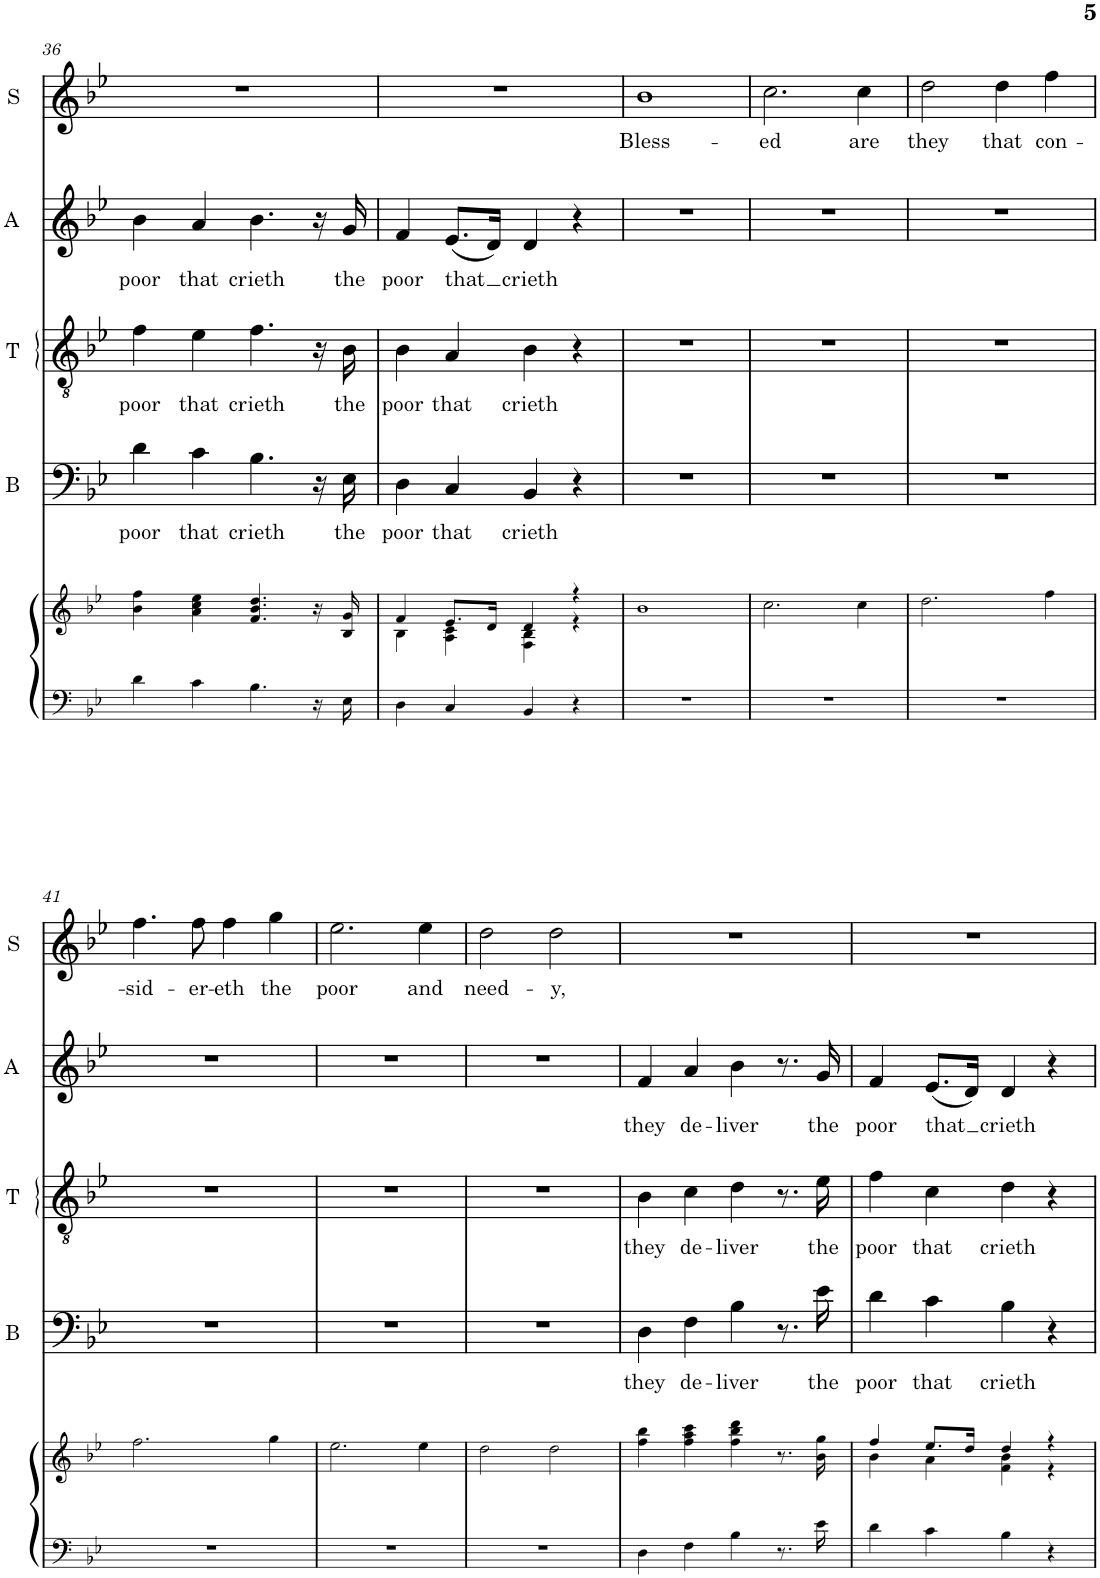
**kern	**kern	**kern	**text	**kern	**text	**kern	**text	**kern	**text
*part5	*part5	*part4	*part4	*part3	*part3	*part2	*part2	*part1	*part1
*staff6	*staff5	*staff4	*staff4	*staff3	*staff3	*staff2	*staff2	*staff1	*staff1
*I"Piano	*	*I"Basso	*	*I"Tenore	*	*I"Alto	*	*I"Canto I, II	*
*I'Pno	*	*I'B	*	*I'T	*	*I'A	*	*	*
!!LO:PB:g=z
*clefF4	*clefG2	*clefF4	*	*clefGv2	*	*clefG2	*	*clefG2	*
*k[b-e-]	*k[b-e-]	*k[b-e-]	*	*k[b-e-]	*	*k[b-e-]	*	*k[b-e-]	*
*B-:	*B-:	*B-:	*	*B-:	*	*B-:	*	*B-:	*
*M4/4	*M4/4	*M4/4	*	*M4/4	*	*M4/4	*	*M4/4	*
*met(c)	*met(c)	*met(c)	*	*met(c)	*	*met(c)	*	*met(c)	*
=36	=36	=36	=36	=36	=36	=36	=36	=36	=36
!	!	!	!LO:LY:b	!	!LO:LY:b	!	!LO:LY:b	!	!
4d-\	4b--\ 4ff-\	4d-\	poor	4f-\	poor	4b--\	poor	1r	.
!	!	!	!LO:LY:b	!	!LO:LY:b	!	!LO:LY:b	!	!
4c-\	4a-\ 4cc-\ 4ee--\	4c-\	that	4e--\	that	4a-/	that	.	.
!	!	!	!LO:LY:b	!	!LO:LY:b	!	!LO:LY:b	!	!
4.B--\	4.f-/ 4.b--/ 4.dd-/	4.B--\	crieth	4.f-\	crieth	4.b--\	crieth	.	.
16r	16r	16r	.	16r	.	16r	.	.	.
!	!	!	!LO:LY:b	!	!LO:LY:b	!	!LO:LY:b	!	!
16E--\	16B--/ 16g-/	16E--\	the	16B--\	the	16g-/	the	.	.
=37	=37	=37	=37	=37	=37	=37	=37	=37	=37
*	*^	*	*	*	*	*	*	*	*
!	!	!	!	!LO:LY:b	!	!LO:LY:b	!	!LO:LY:b	!	!
4D-\	4f-/	4B--\	4D-\	poor	4B--\	poor	4f-/	poor	1r	.
!	!	!	!	!LO:LY:b	!	!LO:LY:b	!	!LO:LY:b	!	!
4C-/	8.e--/L	4A-\ 4c-\	4C-/	that	4A-/	that	(8.e--/L	that	.	.
.	16d-/Jk	.	.	.	.	.	16d-/Jk)	.	.	.
!	!	!	!	!LO:LY:b	!	!LO:LY:b	!	!LO:LY:b	!	!
4BB--/	4d-/	4F-\ 4B--\	4BB--/	crieth	4B--\	crieth	4d-/	crieth	.	.
4r	4r	4r	4r	.	4r	.	4r	.	.	.
=38	=38	=38	=38	=38	=38	=38	=38	=38	=38	=38
!	!	!	!	!	!	!	!	!	!	!LO:LY:b
*	*v	*v	*	*	*	*	*	*	*	*
1r	1b--	1r	.	1r	.	1r	.	1b--	Bless-
=39	=39	=39	=39	=39	=39	=39	=39	=39	=39
!	!	!	!	!	!	!	!	!	!LO:LY:b
1r	2.cc-\	1r	.	1r	.	1r	.	2.cc-\	-ed
!	!	!	!	!	!	!	!	!	!LO:LY:b
.	4cc-\	.	.	.	.	.	.	4cc-\	are
=40	=40	=40	=40	=40	=40	=40	=40	=40	=40
!	!	!	!	!	!	!	!	!	!LO:LY:b
1r	2.dd-\	1r	.	1r	.	1r	.	2dd-\	they
!	!	!	!	!	!	!	!	!	!LO:LY:b
.	.	.	.	.	.	.	.	4dd-\	that
!	!	!	!	!	!	!	!	!	!LO:LY:b
.	4ff-\	.	.	.	.	.	.	4ff-\	con-
!!LO:LB:g=z
=41	=41	=41	=41	=41	=41	=41	=41	=41	=41
!	!	!	!	!	!	!	!	!	!LO:LY:b
1r	2.ff-\	1r	.	1r	.	1r	.	4.ff-\	-sid-
!	!	!	!	!	!	!	!	!	!LO:LY:b
.	.	.	.	.	.	.	.	8ff-\	-er-
!	!	!	!	!	!	!	!	!	!LO:LY:b
.	.	.	.	.	.	.	.	4ff-\	-eth
!	!	!	!	!	!	!	!	!	!LO:LY:b
.	4gg-\	.	.	.	.	.	.	4gg-\	the
=42	=42	=42	=42	=42	=42	=42	=42	=42	=42
!	!	!	!	!	!	!	!	!	!LO:LY:b
1r	2.ee--\	1r	.	1r	.	1r	.	2.ee--\	poor
!	!	!	!	!	!	!	!	!	!LO:LY:b
.	4ee--\	.	.	.	.	.	.	4ee--\	and
=43	=43	=43	=43	=43	=43	=43	=43	=43	=43
!	!	!	!	!	!	!	!	!	!LO:LY:b
1r	2dd-\	1r	.	1r	.	1r	.	2dd-\	need-
!	!	!	!	!	!	!	!	!	!LO:LY:b
.	2dd-\	.	.	.	.	.	.	2dd-\	-y,
=44	=44	=44	=44	=44	=44	=44	=44	=44	=44
!	!	!	!LO:LY:b	!	!LO:LY:b	!	!LO:LY:b	!	!
4D-\	4ff-\ 4bb--\	4D-\	they	4B--\	they	4f-/	they	1r	.
!	!	!	!LO:LY:b	!	!LO:LY:b	!	!LO:LY:b	!	!
4F-\	4ff-\ 4aa-\ 4ccc-\	4F-\	de-	4c-\	de-	4a-/	de-	.	.
!	!	!	!LO:LY:b	!	!LO:LY:b	!	!LO:LY:b	!	!
4B--\	4ff-\ 4bb--\ 4ddd-\	4B--\	-liver	4d-\	-liver	4b--\	-liver	.	.
8.r	8.r	8.r	.	8.r	.	8.r	.	.	.
!	!	!	!LO:LY:b	!	!LO:LY:b	!	!LO:LY:b	!	!
16e--\	16b--\ 16gg-\	16e--\	the	16e--\	the	16g-/	the	.	.
=45	=45	=45	=45	=45	=45	=45	=45	=45	=45
*	*^	*	*	*	*	*	*	*	*
!	!	!	!	!LO:LY:b	!	!LO:LY:b	!	!LO:LY:b	!	!
4d-\	4ff-/	4b--\	4d-\	poor	4f-\	poor	4f-/	poor	1r	.
!	!	!	!	!LO:LY:b	!	!LO:LY:b	!	!LO:LY:b	!	!
4c-\	8.ee--/L	4a-\	4c-\	that	4c-\	that	(8.e--/L	that	.	.
.	16dd-/Jk	.	.	.	.	.	16d-/Jk)	.	.	.
!	!	!	!	!LO:LY:b	!	!LO:LY:b	!	!LO:LY:b	!	!
4B--\	4dd-/	4f-\ 4b--\	4B--\	crieth	4d-\	crieth	4d-/	crieth	.	.
4r	4r	4r	4r	.	4r	.	4r	.	.	.
*	*v	*v	*	*	*	*	*	*	*	*
=	=	=	=	=	=	=	=	=	=
*-	*-	*-	*-	*-	*-	*-	*-	*-	*-
